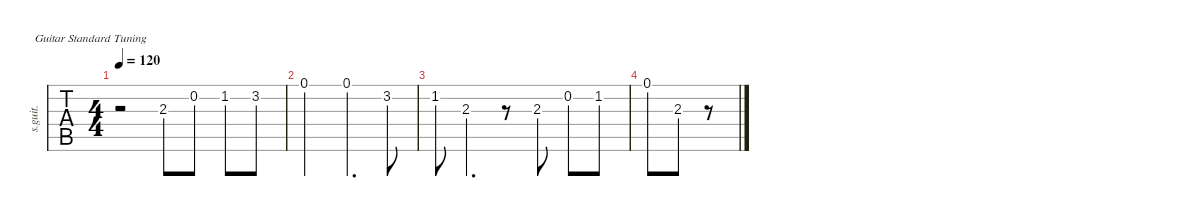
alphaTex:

\defaultSystemsLayout 4
\hideDynamics
\bracketExtendMode nobrackets
\track ("Steel Guitar" "s.guit.") {instrument acousticguitarsteel}
\staff {tabs}
\tuning (E4 B3 G3 D3 A2 E2)
\ts (4 4)
\tempo 120
\clef g2
\ks c
r.2{dy mf instrument acousticguitarsteel beam Down} 2.3.8{beam Up} 0.2.8{beam Up} 1.2.8{beam Down} 3.2.8{beam Down} |
0.1.2{beam Down} 0.1.4{d beam Down} 3.2.8{beam Down} |
1.2.8{beam Down} 2.3.4{d beam Up} r.8{beam Down} 2.3.8{beam Up} 0.2.8{beam Down} 1.2.8{beam Down} |
0.1.8{beam Down} 2.3.8{beam Down} r.8{beam Down}
